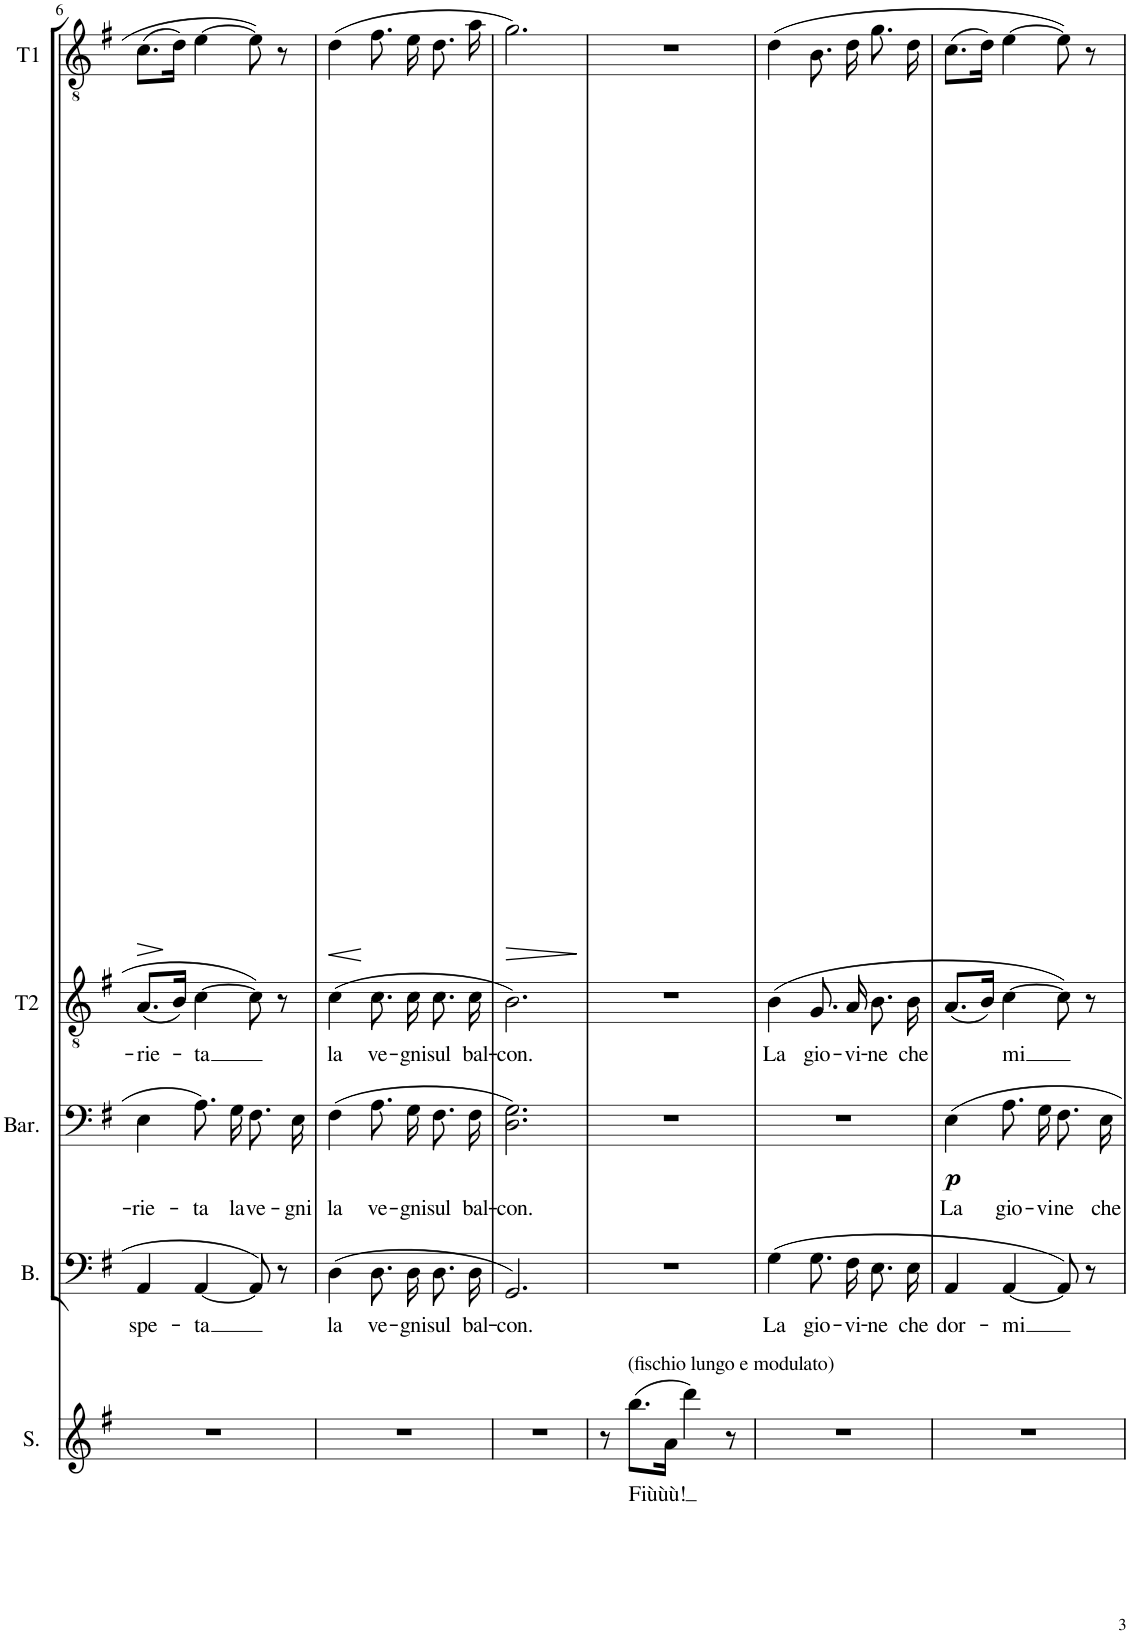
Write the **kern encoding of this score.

**kern	**text	**kern	**text	**kern	**text	**dynam	**kern	**text	**kern	**dynam
*part5	*part5	*part4	*part4	*part3	*part3	*part3	*part2	*part2	*part1	*part1
*staff5	*staff5	*staff4	*staff4	*staff3	*staff3	*staff3	*staff2	*staff2	*staff1	*staff1
*I"Solista	*	*I"Basso	*	*I"Baritono	*	*	*I"Tenore II	*	*I"Tenore I	*
*I'S.	*	*I'B.	*	*I'Bar.	*	*	*I'T2	*	*I'T1	*
!!LO:PB:g=z
*clefG2	*	*clefF4	*	*clefF4	*	*	*clefGv2	*	*clefGv2	*
*Trd3c5	*	*	*	*	*	*	*	*	*	*
*k[f#]	*	*k[f#]	*	*k[f#]	*	*	*k[f#]	*	*k[f#]	*
*M3/4	*	*M3/4	*	*M3/4	*	*	*M3/4	*	*M3/4	*
=6	=6	=6	=6	=6	=6	=6	=6	=6	=6	=6
!	!	!	!LO:LY:b	!	!LO:LY:b	!	!	!LO:LY:b	!	!LO:HP:b
2.r	.	4AA/	spe-	4E\	-rie-	.	(8.A/L	-rie-	(8.c\L	>
.	.	.	.	.	.	.	16B/Jk)	.	16d\Jk)	]
!	!	!	!LO:LY:b	!	!LO:LY:b	!	!	!LO:LY:b	!	!
.	.	[4AA/	-ta	8.A\L	-ta	.	[4c\	-ta	[4e\	.
!	!	!	!	!	!LO:LY:b	!	!	!	!	!
.	.	.	.	16G\Jk	la	.	.	.	.	.
!	!	!	!	!	!LO:LY:b	!	!	!	!	!
.	.	8AA/]	.	8.F#\L	ve-	.	8c\]	.	8e\]	.
.	.	8r	.	.	.	.	8r	.	8r	.
!	!	!	!	!	!LO:LY:b	!	!	!	!	!
.	.	.	.	16E\Jk	-gni	.	.	.	.	.
=7	=7	=7	=7	=7	=7	=7	=7	=7	=7	=7
!	!	!	!LO:LY:b	!	!LO:LY:b	!	!	!LO:LY:b	!	!LO:HP:b
2.r	.	(4D\	la	(4F#\	la	.	(4c\	la	(4d\	<
!	!	!	!LO:LY:b	!	!LO:LY:b	!	!	!LO:LY:b	!	!
.	.	8.D\L	ve-	8.A\L	ve-	.	8.c\	ve-	8.f#\	[
!	!	!	!LO:LY:b	!	!LO:LY:b	!	!	!LO:LY:b	!	!
.	.	16D\Jk	-gni	16G\Jk	-gni	.	16c\	-gni	16e\	.
!	!	!	!LO:LY:b	!	!LO:LY:b	!	!	!LO:LY:b	!	!
.	.	8.D\L	sul	8.F#\L	sul	.	8.c\	sul	8.d\	.
!	!	!	!LO:LY:b	!	!LO:LY:b	!	!	!LO:LY:b	!	!
.	.	16D\Jk	bal-	16F#\Jk	bal-	.	16c\	bal-	16a\	.
=8	=8	=8	=8	=8	=8	=8	=8	=8	=8	=8
!	!	!	!LO:LY:b	!	!LO:LY:b	!	!	!LO:LY:b	!	!LO:HP:b
2.r	.	2.GG/)	-con.	2.D\ 2.G\)	-con.	.	2.B\)	-con.	2.g\)	>
.	.	.	.	.	.	.	.	.	.	]
=9	=9	=9	=9	=9	=9	=9	=9	=9	=9	=9
8r	.	2.r	.	2.r	.	.	2.r	.	2.r	.
!LO:TX:a:t=(fischio lungo e modulato)	!	!	!	!	!	!	!	!	!	!
!	!LO:LY:b	!	!	!	!	!	!	!	!	!
(8.bb\L	Fiùùù!	.	.	.	.	.	.	.	.	.
16a\Jk	.	.	.	.	.	.	.	.	.	.
4ddd\)	.	.	.	.	.	.	.	.	.	.
8r	.	.	.	.	.	.	.	.	.	.
=10	=10	=10	=10	=10	=10	=10	=10	=10	=10	=10
!	!	!	!LO:LY:b	!	!	!	!	!LO:LY:b	!	!
2.r	.	(4G\	La	2.r	.	.	(4B\	La	(4d\	.
!	!	!	!LO:LY:b	!	!	!	!	!LO:LY:b	!	!
.	.	8.G\L	gio-	.	.	.	8.G/	gio-	8.B\	.
!	!	!	!LO:LY:b	!	!	!	!	!LO:LY:b	!	!
.	.	16F#\Jk	-vi-	.	.	.	16A/	-vi-	16d\	.
!	!	!	!LO:LY:b	!	!	!	!	!LO:LY:b	!	!
.	.	8.E\L	-ne	.	.	.	8.B\	-ne	8.g\	.
!	!	!	!LO:LY:b	!	!	!	!	!LO:LY:b	!	!
.	.	16E\Jk	che	.	.	.	16B\	che	16d\	.
=11	=11	=11	=11	=11	=11	=11	=11	=11	=11	=11
!	!	!	!LO:LY:b	!	!LO:LY:b	!LO:DY:b	!	!	!	!
2.r	.	4AA/	dor-	4E\	La	p	(8.A/L	.	(8.c\L	.
.	.	.	.	.	.	.	16B/Jk)	.	16d\Jk)	.
!	!	!	!LO:LY:b	!	!LO:LY:b	!	!	!LO:LY:b	!	!
.	.	[4AA/	-mi	8.A\L	gio-	.	[4c\	-mi	[4e\	.
!	!	!	!	!	!LO:LY:b	!	!	!	!	!
.	.	.	.	16G\Jk	-vi-	.	.	.	.	.
!	!	!	!	!	!LO:LY:b	!	!	!	!	!
.	.	8AA/])	.	8.F#\L	-ne	.	8c\])	.	8e\])	.
.	.	8r	.	.	.	.	8r	.	8r	.
!	!	!	!	!	!LO:LY:b	!	!	!	!	!
.	.	.	.	16E\Jk	che	.	.	.	.	.
=	=	=	=	=	=	=	=	=	=	=
*-	*-	*-	*-	*-	*-	*-	*-	*-	*-	*-
